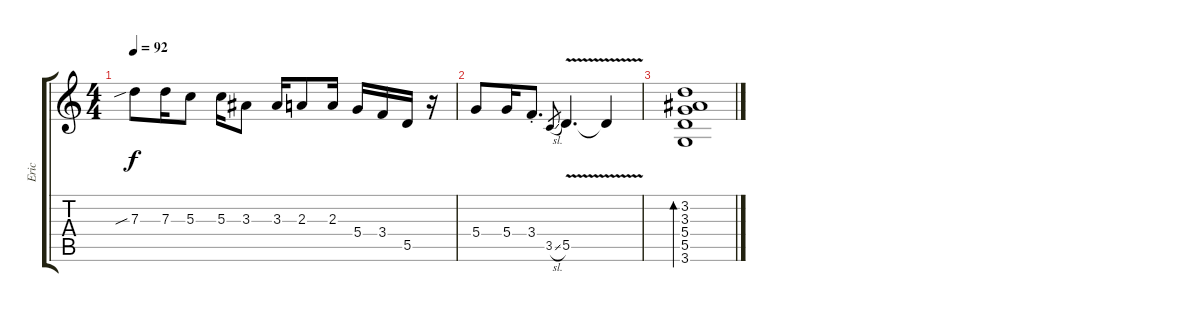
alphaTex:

\track ("Eric" "Eric") {instrument electricguitarclean}
\staff {score tabs}
\tuning (E4 B3 G3 D3 A2 E2) {hide}
\ts (4 4)
\tempo 92
\clef g2
\ks c
7.3{sib}.8{dy f} 7.3.16 5.3.8 5.3.16 3.3.8 3.3.16 2.3.8 2.3.16 5.4.16 3.4.16 5.5.16 r.16 |
5.4.8 5.4.16 3.4{st}.8{d} 3.5{sl}.8{gr} 5.5{v}.4{d} 5.5{t}.4 |
(3.2 3.3 5.4 5.5 3.6).1{bd 240}
